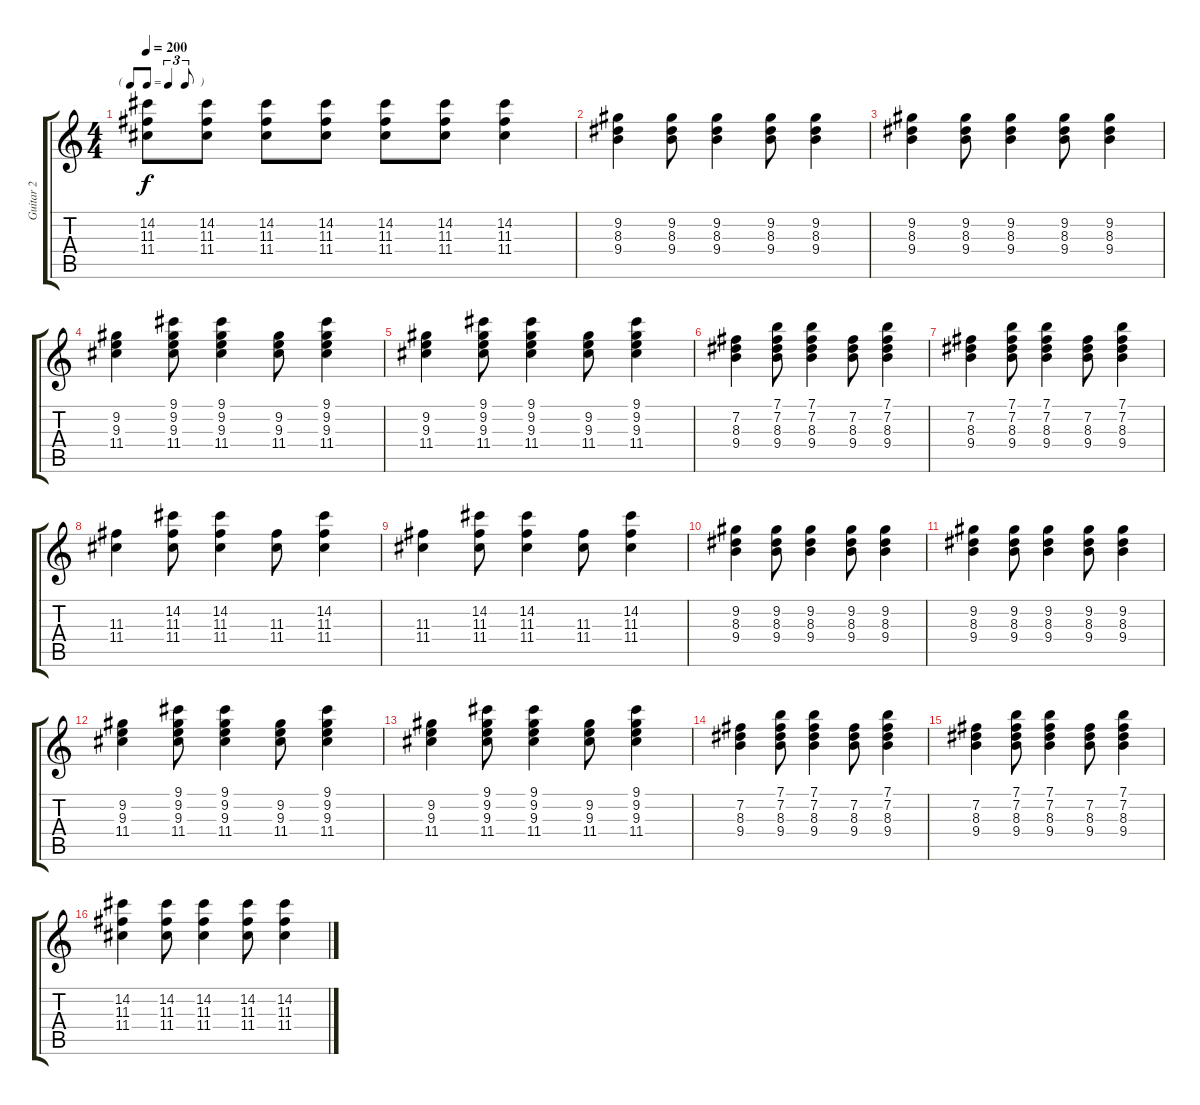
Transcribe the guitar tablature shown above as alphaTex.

\track ("Guitar 2" "Guitar 2") {instrument acousticguitarsteel}
\staff {score tabs}
\tuning (E4 B3 G3 D3 A2 E2) {hide}
\ts (4 4)
\tf triplet8th
\tempo 200
\clef g2
\ks c
(14.2 11.3 11.4).8{dy f} (14.2 11.3 11.4).8 (14.2 11.3 11.4).8 (14.2 11.3 11.4).8 (14.2 11.3 11.4).8 (14.2 11.3 11.4).8 (14.2 11.3 11.4).4 |
(9.2 8.3 9.4).4 (9.2 8.3 9.4).8 (9.2 8.3 9.4).4 (9.2 8.3 9.4).8 (9.2 8.3 9.4).4 |
(9.2 8.3 9.4).4 (9.2 8.3 9.4).8 (9.2 8.3 9.4).4 (9.2 8.3 9.4).8 (9.2 8.3 9.4).4 |
(9.2 9.3 11.4).4 (9.1 9.2 9.3 11.4).8 (9.1 9.2 9.3 11.4).4 (9.2 9.3 11.4).8 (9.1 9.2 9.3 11.4).4 |
(9.2 9.3 11.4).4 (9.1 9.2 9.3 11.4).8 (9.1 9.2 9.3 11.4).4 (9.2 9.3 11.4).8 (9.1 9.2 9.3 11.4).4 |
(7.2 8.3 9.4).4 (7.1 7.2 8.3 9.4).8 (7.1 7.2 8.3 9.4).4 (7.2 8.3 9.4).8 (7.1 7.2 8.3 9.4).4 |
(7.2 8.3 9.4).4 (7.1 7.2 8.3 9.4).8 (7.1 7.2 8.3 9.4).4 (7.2 8.3 9.4).8 (7.1 7.2 8.3 9.4).4 |
(11.3 11.4).4 (14.2 11.3 11.4).8 (14.2 11.3 11.4).4 (11.3 11.4).8 (14.2 11.3 11.4).4 |
(11.3 11.4).4 (14.2 11.3 11.4).8 (14.2 11.3 11.4).4 (11.3 11.4).8 (14.2 11.3 11.4).4 |
(9.2 8.3 9.4).4 (9.2 8.3 9.4).8 (9.2 8.3 9.4).4 (9.2 8.3 9.4).8 (9.2 8.3 9.4).4 |
(9.2 8.3 9.4).4 (9.2 8.3 9.4).8 (9.2 8.3 9.4).4 (9.2 8.3 9.4).8 (9.2 8.3 9.4).4 |
(9.2 9.3 11.4).4 (9.1 9.2 9.3 11.4).8 (9.1 9.2 9.3 11.4).4 (9.2 9.3 11.4).8 (9.1 9.2 9.3 11.4).4 |
(9.2 9.3 11.4).4 (9.1 9.2 9.3 11.4).8 (9.1 9.2 9.3 11.4).4 (9.2 9.3 11.4).8 (9.1 9.2 9.3 11.4).4 |
(7.2 8.3 9.4).4 (7.1 7.2 8.3 9.4).8 (7.1 7.2 8.3 9.4).4 (7.2 8.3 9.4).8 (7.1 7.2 8.3 9.4).4 |
(7.2 8.3 9.4).4 (7.1 7.2 8.3 9.4).8 (7.1 7.2 8.3 9.4).4 (7.2 8.3 9.4).8 (7.1 7.2 8.3 9.4).4 |
(14.2 11.3 11.4).4 (14.2 11.3 11.4).8 (14.2 11.3 11.4).4 (14.2 11.3 11.4).8 (14.2 11.3 11.4).4
